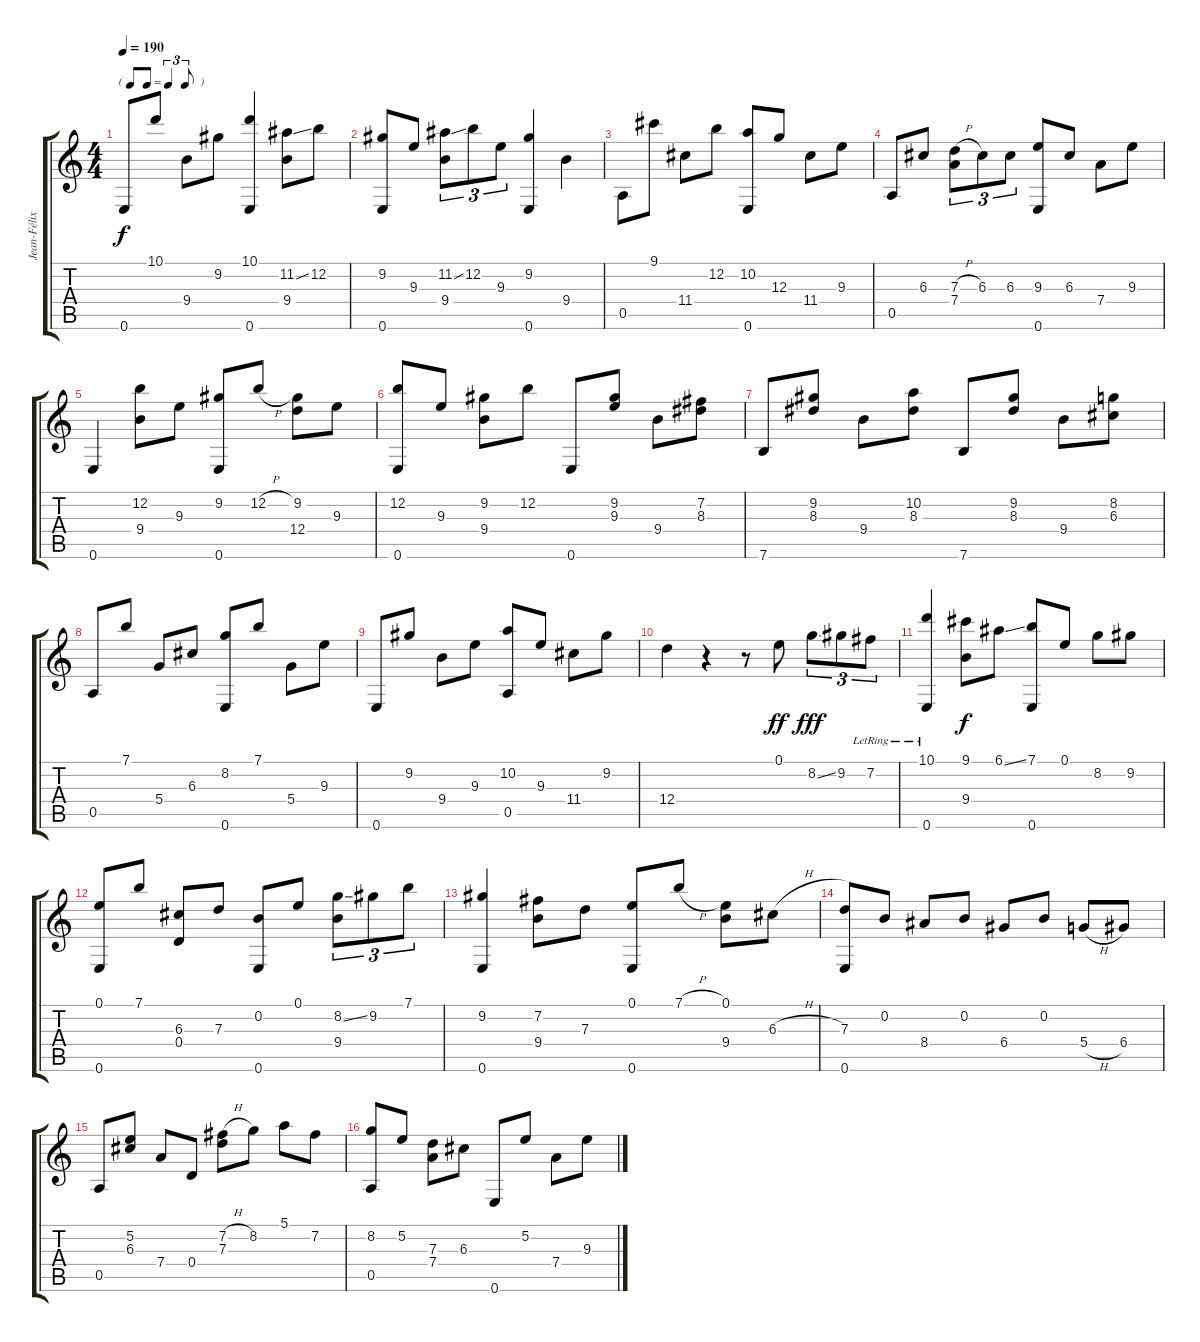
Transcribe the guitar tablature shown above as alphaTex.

\track ("Jean-Félix (Harmonie)" "Jean-Félix") {instrument acousticguitarsteel}
\staff {score tabs}
\tuning (E4 B3 G3 D3 A2 E2) {hide}
\ts (4 4)
\tf triplet8th
\tempo 190
\clef g2
\ks c
0.6.8{dy f} 10.1.8 9.4.8 9.2.8 (10.1 0.6).4 (11.2{ss} 9.4).8 12.2.8 |
(9.2 0.6).8 9.3.8 (11.2{ss} 9.4).8{tu (3 2)} 12.2.8{tu (3 2)} 9.3.8{tu (3 2)} (9.2 0.6).4 9.4.4 |
0.5.8 9.1.8 11.4.8 12.2.8 (10.2 0.6).8 12.3.8 11.4.8 9.3.8 |
0.5.8 6.3.8 (7.3{h} 7.4).8{tu (3 2)} 6.3.8{tu (3 2)} 6.3.8{tu (3 2)} (9.3 0.6).8 6.3.8 7.4.8 9.3.8 |
0.6.4 (12.2 9.4).8 9.3.8 (9.2 0.6).8 12.2{h}.8 (9.2 12.4).8 9.3.8 |
(12.2 0.6).8 9.3.8 (9.2 9.4).8 12.2.8 0.6.8 (9.2 9.3).8 9.4.8 (7.2 8.3).8 |
7.6.8 (9.2 8.3).8 9.4.8 (10.2 8.3).8 7.6.8 (9.2 8.3).8 9.4.8 (8.2 6.3).8 |
0.5.8 7.1.8 5.4.8 6.3.8 (8.2 0.6).8 7.1.8 5.4.8 9.3.8 |
0.6.8 9.2.8 9.4.8 9.3.8 (10.2 0.5).8 9.3.8 11.4.8 9.2.8 |
12.4.4 r.4 r.8 0.1.8{dy ff} 8.2{ss}.8{tu (3 2) dy fff} 9.2.8{tu (3 2)} 7.2{lr}.8{tu (3 2)} |
(10.1{lr} 0.6).4 (9.1 9.4).8{dy f} 6.1{ss}.8 (7.1 0.6).8 0.1.8 8.2.8 9.2.8 |
(0.1 0.6).8 7.1.8 (6.3 0.4).8 7.3.8 (0.2 0.6).8 0.1.8 (8.2{ss} 9.4).8{tu (3 2)} 9.2.8{tu (3 2)} 7.1.8{tu (3 2)} |
(9.2 0.6).4 (7.2 9.4).8 7.3.8 (0.1 0.6).8 7.1{h}.8 (0.1 9.4).8 6.3{h}.8 |
(7.3 0.6).8 0.2.8 8.4.8 0.2.8 6.4.8 0.2.8 5.4{h}.8 6.4.8 |
0.5.8 (5.2 6.3).8 7.4.8 0.4.8 (7.2{h} 7.3).8 8.2.8 5.1.8 7.2.8 |
(8.2 0.5).8 5.2.8 (7.3 7.4).8 6.3.8 0.6.8 5.2.8 7.4.8 9.3.8
